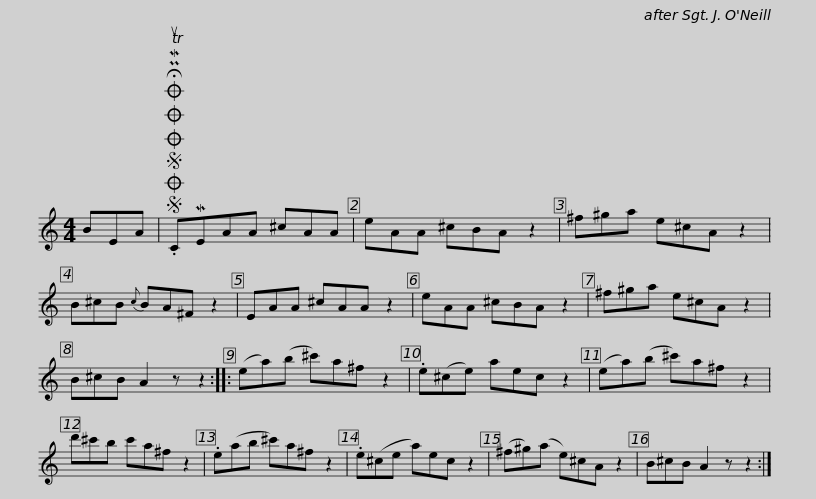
X:1
L:1/8
M:4/4
I:linebreak $
K:C
V:1 treble
V:1
 BEA |SOSOOO .!fermata!PMTuCMEAA ^cAA | eAA ^cBA z2 | ^f^ga e^cA z2 | B^cB{c} BA^F z2 | %5
 EAA ^cAA z2 |$ eAA ^cBA z2 | ^f^ga e^cA z2 | B^cB A2 z z2 :: (ea)(b ^c')a^f z2 | %10
 .e(^ce) aec z2 |$ (ea)(b ^c')a^f z2 | d'^c'b c'a^f z2 | .e(ab ^c')a^f z2 | .e(^ce a)ec z2 | %15
 (^f^g)(a e)^cA z2 |$ B^cB A2 z z2 :| %17
